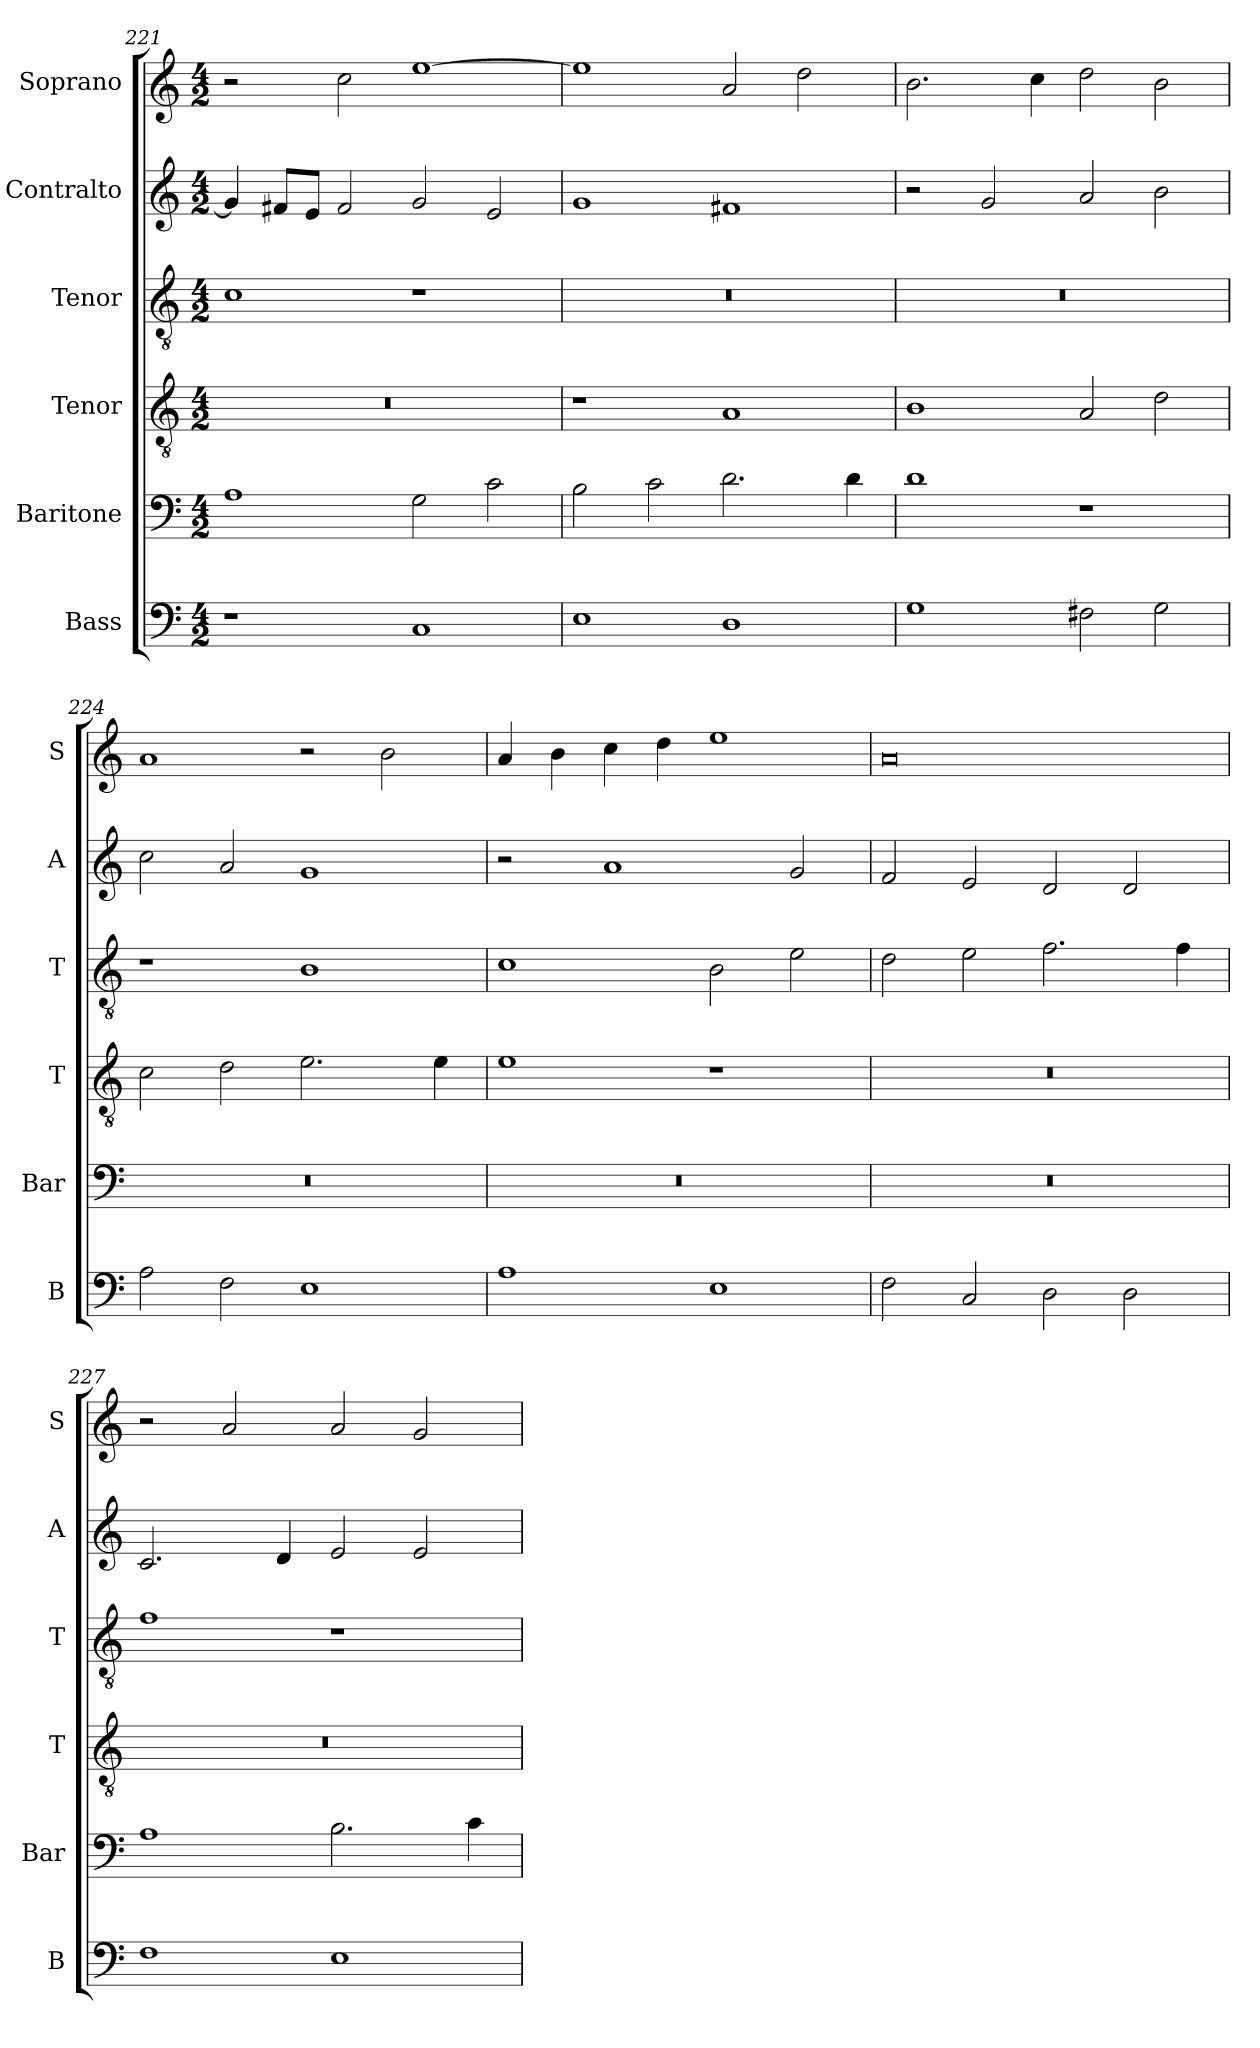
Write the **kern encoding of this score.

**kern	**kern	**kern	**kern	**kern	**kern
*part6	*part5	*part4	*part3	*part2	*part1
*staff6	*staff5	*staff4	*staff3	*staff2	*staff1
*I"Bass	*I"Baritone	*I"Tenor	*I"Tenor	*I"Contralto	*I"Soprano
*I'B	*I'Bar	*I'T	*I'T	*I'A	*I'S
*clefF4	*clefF4	*clefGv2	*clefGv2	*clefG2	*clefG2
*k[]	*k[]	*k[]	*k[]	*k[]	*k[]
*G:mix	*G:mix	*G:mix	*G:mix	*G:mix	*G:mix
*M4/2	*M4/2	*M4/2	*M4/2	*M4/2	*M4/2
=221	=221	=221	=221	=221	=221
1r	1A	0r	1c	4g]	2r
.	.	.	.	8f#X/L	.
.	.	.	.	8e/J	.
.	.	.	.	2f#	2cc
1C	2G	.	1r	2g	[1ee
.	2c	.	.	2e	.
=222	=222	=222	=222	=222	=222
1E	2B	1r	0r	1g	1ee]
.	2c	.	.	.	.
1D	2.d	1A	.	1f#X	2a
.	.	.	.	.	2dd
.	4d	.	.	.	.
=223	=223	=223	=223	=223	=223
1G	1d	1B	0r	2r	2.b
.	.	.	.	2g	.
.	.	.	.	.	4cc
2F#X	1r	2A	.	2a	2dd
2G	.	2d	.	2b	2b
=224	=224	=224	=224	=224	=224
2A	0r	2c	1r	2cc	1a
2F	.	2d	.	2a	.
1E	.	2.e	1B	1g	2r
.	.	.	.	.	2b
.	.	4e	.	.	.
=225	=225	=225	=225	=225	=225
1A	0r	1e	1c	2r	4a
.	.	.	.	.	4b
.	.	.	.	1a	4cc
.	.	.	.	.	4dd
1E	.	1r	2B	.	1ee
.	.	.	2e	2g	.
=226	=226	=226	=226	=226	=226
2F	0r	0r	2d	2f	0a
2C	.	.	2e	2e	.
2D	.	.	2.f	2d	.
2D	.	.	.	2d	.
.	.	.	4f	.	.
=227	=227	=227	=227	=227	=227
1F	1A	0r	1f	2.c	2r
.	.	.	.	.	2a
.	.	.	.	4d	.
1E	2.B	.	1r	2e	2a
.	.	.	.	2e	2g
.	4c	.	.	.	.
=	=	=	=	=	=
*-	*-	*-	*-	*-	*-
